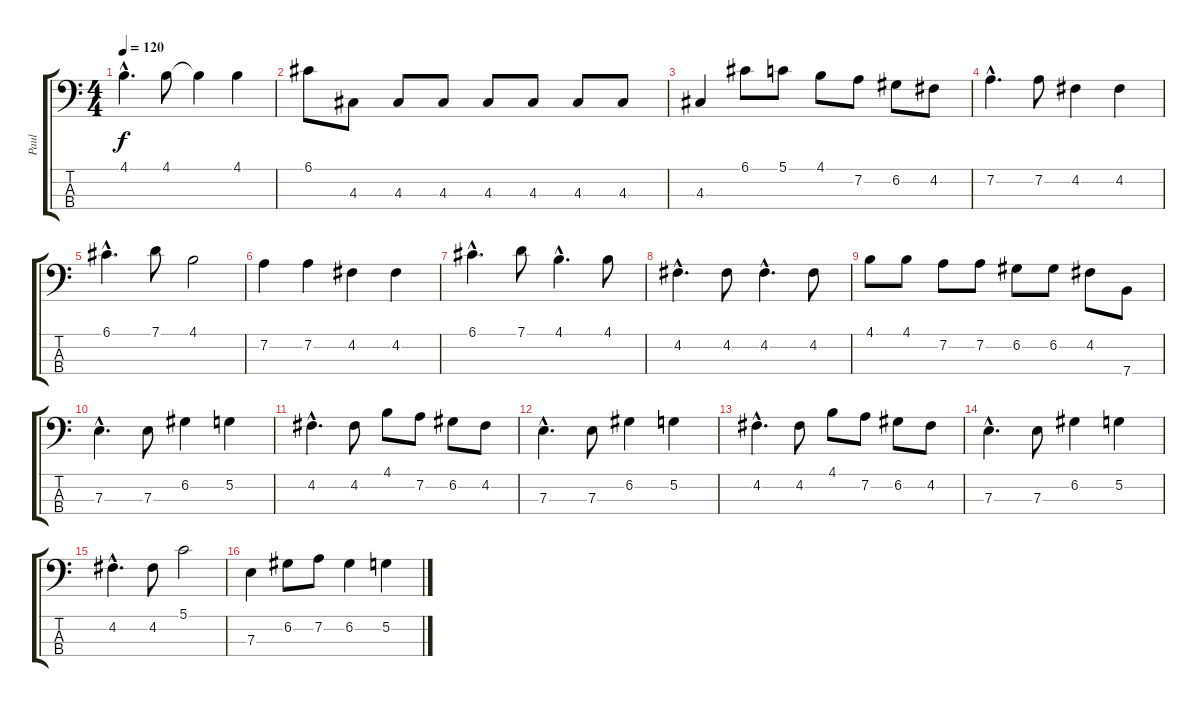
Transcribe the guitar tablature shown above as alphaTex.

\track ("Paul" "Paul") {instrument electricbasspick}
\staff {score tabs}
\tuning (G2 D2 A1 E1) {hide}
\ts (4 4)
\tempo 120
\clef f4
\ks c
4.1{hac}.4{d dy f} 4.1.8 4.1{t}.4 4.1.4 |
6.1.8 4.3.8 4.3.8 4.3.8 4.3.8 4.3.8 4.3.8 4.3.8 |
4.3.4 6.1.8 5.1.8 4.1.8 7.2.8 6.2.8 4.2.8 |
7.2{hac}.4{d} 7.2.8 4.2.4 4.2.4 |
6.1{hac}.4{d} 7.1.8 4.1.2 |
7.2.4 7.2.4 4.2.4 4.2.4 |
6.1{hac}.4{d} 7.1.8 4.1{hac}.4{d} 4.1.8 |
4.2{hac}.4{d} 4.2.8 4.2{hac}.4{d} 4.2.8 |
4.1.8 4.1.8 7.2.8 7.2.8 6.2.8 6.2.8 4.2.8 7.4.8 |
7.3{hac}.4{d} 7.3.8 6.2.4 5.2.4 |
4.2{hac}.4{d} 4.2.8 4.1.8 7.2.8 6.2.8 4.2.8 |
7.3{hac}.4{d} 7.3.8 6.2.4 5.2.4 |
4.2{hac}.4{d} 4.2.8 4.1.8 7.2.8 6.2.8 4.2.8 |
7.3{hac}.4{d} 7.3.8 6.2.4 5.2.4 |
4.2{hac}.4{d} 4.2.8 5.1.2 |
7.3.4 6.2.8 7.2.8 6.2.4 5.2.4
